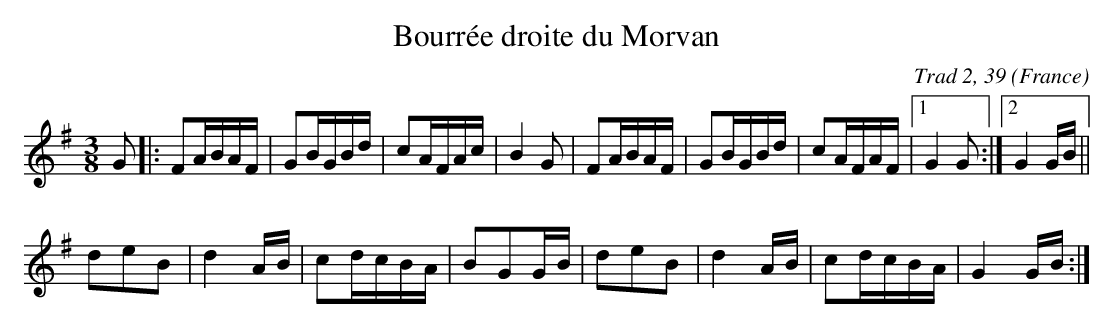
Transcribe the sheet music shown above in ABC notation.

X:1
T:Bourr\'ee droite du Morvan
C:Trad 2, 39
O:France
M:3/8
L:1/16
K:G
G2|:F2ABAF|G2BGBd|c2AFAc|B4G2|\
F2ABAF|G2BGBd|c2AFAF|1 G4G2:|2 G4GB||
d2e2B2|d4AB|c2dcBA|B2G2GB|\
d2e2B2|d4AB|c2dcBA|G4GB:|**
